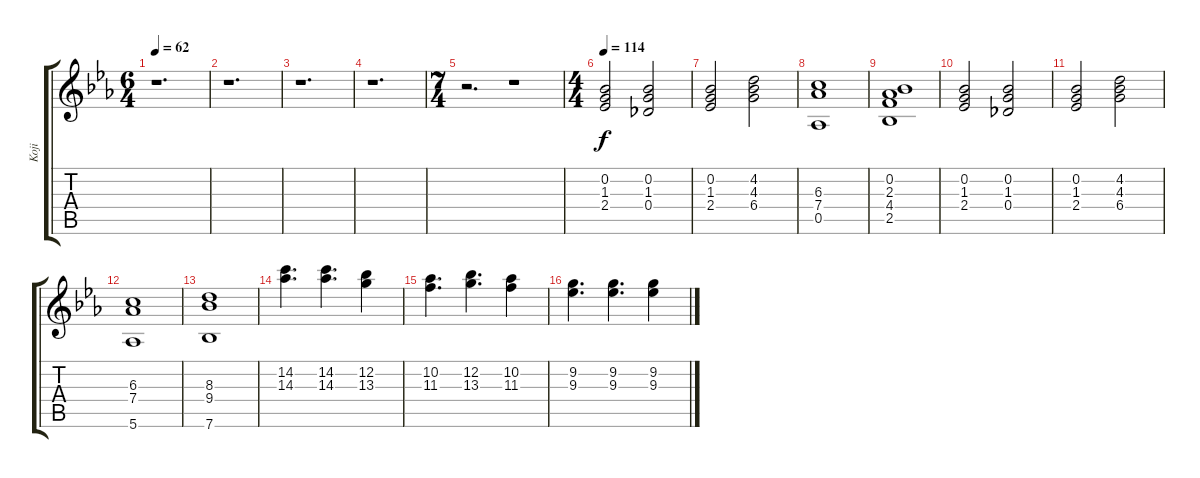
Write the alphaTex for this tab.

\track ("Koji" "Koji") {instrument distortionguitar}
\staff {score tabs}
\tuning (Eb4 Bb3 Gb3 Db3 Ab2 Eb2) {hide}
\ts (6 4)
\tempo 62
\clef g2
\ks eb
r.1{d dy f instrument distortionguitar} |
r.1{d} |
r.1{d} |
r.1{d} |
\ts (7 4)
r.2{d} r.1 |
\ts (4 4)
\tempo 114
(0.2 1.3 2.4).2 (0.2 1.3 0.4).2 |
(0.2 1.3 2.4).2 (4.2 4.3 6.4).2 |
(6.3 7.4 0.5).1 |
(0.2 2.3 4.4 2.5).1 |
(0.2 1.3 2.4).2 (0.2 1.3 0.4).2 |
(0.2 1.3 2.4).2 (4.2 4.3 6.4).2 |
(6.3 7.4 5.6).1 |
(8.3 9.4 7.6).1 |
(14.2 14.3).4{d} (14.2 14.3).4{d} (12.2 13.3).4 |
(10.2 11.3).4{d} (12.2 13.3).4{d} (10.2 11.3).4 |
(9.2 9.3).4{d} (9.2 9.3).4{d} (9.2 9.3).4
